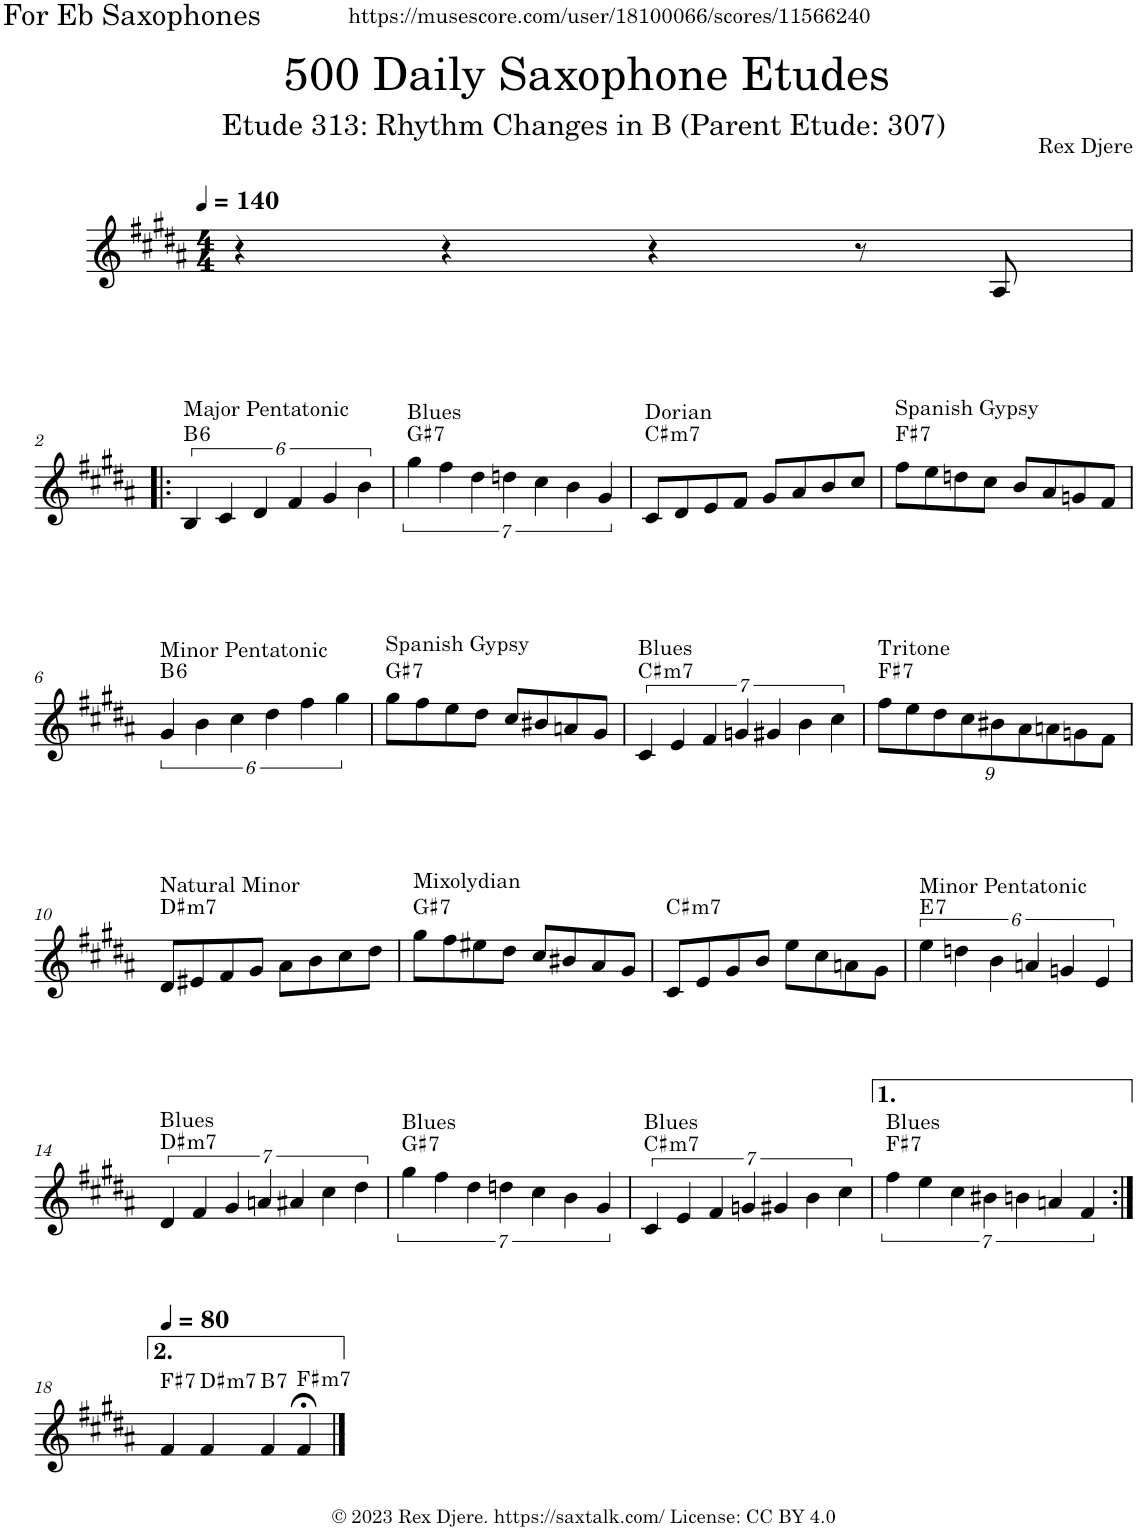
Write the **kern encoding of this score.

**kern	**harte
*part1	*part1
*staff1	*
*I"Alto Saxophone	*
*I'A. Sax.	*
*clefG2	*
*Trd5c9	*
*k[f#c#g#d#a#]	*
*M4/4	*
*MM140	*
=1	=1
4r	.
4r	.
4r	.
8r	.
8A#/	.
!!LO:LB:g=z
=2!|:	=2!|:
!LO:TX:a:t=Major Pentatonic	!LO:H:kt=6
6B/	B:maj6
6c#/	.
6d#/	.
6f#/	.
6g#/	.
6b\	.
=3	=3
!LO:TX:a:t=Blues	!LO:H:kt=7
7gg#\	G#:7
7ff#\	.
7dd#\	.
7ddn\	.
7cc#\	.
7b\	.
7g#/	.
=4	=4
!LO:TX:a:t=Dorian	!LO:H:kt=m7
8c#/L	C#:min7
8d#/	.
8e/	.
8f#/J	.
8g#/L	.
8a#/	.
8b/	.
8cc#/J	.
=5	=5
!LO:TX:a:t=Spanish Gypsy	!LO:H:kt=7
8ff#\L	F#:7
8ee\	.
8ddn\	.
8cc#\J	.
8b/L	.
8a#/	.
8gn/	.
8f#/J	.
!!LO:LB:g=z
=6	=6
!LO:TX:a:t=Minor Pentatonic	!LO:H:kt=6
6g#/	B:maj6
6b\	.
6cc#\	.
6dd#\	.
6ff#\	.
6gg#\	.
=7	=7
!LO:TX:a:t=Spanish Gypsy	!LO:H:kt=7
8gg#\L	G#:7
8ff#\	.
8ee\	.
8dd#\J	.
8cc#/L	.
8b#X/	.
8an/	.
8g#/J	.
=8	=8
!LO:TX:a:t=Blues	!LO:H:kt=m7
7c#/	C#:min7
7e/	.
7f#/	.
7gn/	.
7g#X/	.
7b\	.
7cc#\	.
=9	=9
*Xbrackettup	*
!LO:TX:a:t=Tritone	!LO:H:kt=7
9ff#\L	F#:7
9ee\	.
9dd#\	.
9cc#\	.
9b#X\	.
9a#\	.
9an\	.
9gn\	.
9f#\J	.
!!LO:LB:g=z
=10	=10
!LO:TX:a:t=Natural Minor	!LO:H:kt=m7
8d#/L	D#:min7
8e#X/	.
8f#/	.
8g#/J	.
8a#\L	.
8b\	.
8cc#\	.
8dd#\J	.
=11	=11
!LO:TX:a:t=Mixolydian	!LO:H:kt=7
8gg#\L	G#:7
8ff#\	.
8ee#X\	.
8dd#\J	.
8cc#/L	.
8b#X/	.
8a#/	.
8g#/J	.
=12	=12
!	!LO:H:kt=m7
8c#/L	C#:min7
8e/	.
8g#/	.
8b/J	.
8ee\L	.
8cc#\	.
8an\	.
8g#\J	.
=13	=13
*brackettup	*
!LO:TX:a:t=Minor Pentatonic	!LO:H:kt=7
6ee\	E:7
6ddn\	.
6b\	.
6an/	.
6gn/	.
6e/	.
!!LO:LB:g=z
=14	=14
!LO:TX:a:t=Blues	!LO:H:kt=m7
7d#/	D#:min7
7f#/	.
7g#/	.
7an/	.
7a#X/	.
7cc#\	.
7dd#\	.
=15	=15
!LO:TX:a:t=Blues	!LO:H:kt=7
7gg#\	G#:7
7ff#\	.
7dd#\	.
7ddn\	.
7cc#\	.
7b\	.
7g#/	.
=16	=16
!LO:TX:a:t=Blues	!LO:H:kt=m7
7c#/	C#:min7
7e/	.
7f#/	.
7gn/	.
7g#X/	.
7b\	.
7cc#\	.
=17	=17
!LO:TX:a:t=Blues	!LO:H:kt=7
7ff#\	F#:7
7ee\	.
7cc#\	.
7b#X\	.
7bn\	.
7an/	.
7f#/	.
!!LO:LB:g=z
=18:|!	=18:|!
*MM80	*
!	!LO:H:kt=7
4f#/	F#:7
!	!LO:H:kt=m7
4f#/	D#:min7
!	!LO:H:kt=7
4f#/	B:7
!	!LO:H:kt=m7
4f#;</	F#:min7
==	==
*-	*-
